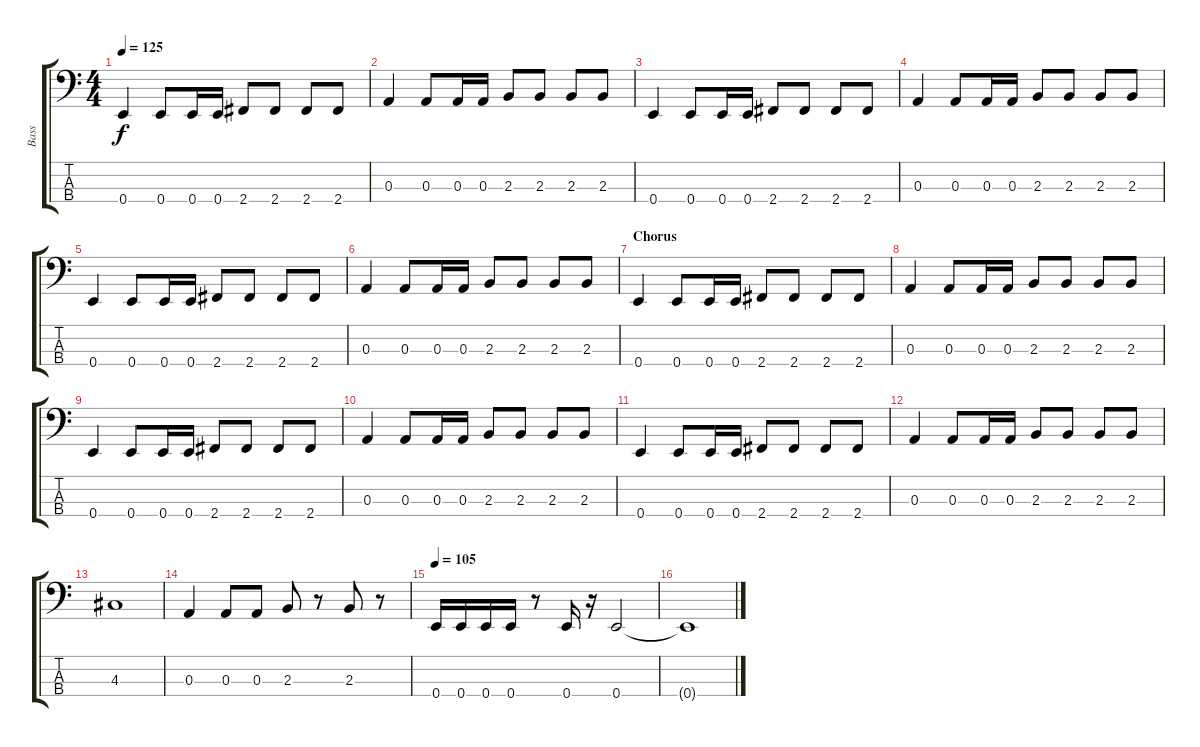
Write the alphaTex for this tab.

\track ("Bass" "Bass") {instrument electricbasspick}
\staff {score tabs}
\tuning (G2 D2 A1 E1) {hide}
\ts (4 4)
\tempo 125
\clef f4
\ks c
0.4.4{dy f} 0.4.8 0.4.16 0.4.16 2.4.8 2.4.8 2.4.8 2.4.8 |
0.3.4 0.3.8 0.3.16 0.3.16 2.3.8 2.3.8 2.3.8 2.3.8 |
0.4.4 0.4.8 0.4.16 0.4.16 2.4.8 2.4.8 2.4.8 2.4.8 |
0.3.4 0.3.8 0.3.16 0.3.16 2.3.8 2.3.8 2.3.8 2.3.8 |
0.4.4 0.4.8 0.4.16 0.4.16 2.4.8 2.4.8 2.4.8 2.4.8 |
0.3.4 0.3.8 0.3.16 0.3.16 2.3.8 2.3.8 2.3.8 2.3.8 |
\section ("" "Chorus")
0.4.4 0.4.8 0.4.16 0.4.16 2.4.8 2.4.8 2.4.8 2.4.8 |
0.3.4 0.3.8 0.3.16 0.3.16 2.3.8 2.3.8 2.3.8 2.3.8 |
0.4.4 0.4.8 0.4.16 0.4.16 2.4.8 2.4.8 2.4.8 2.4.8 |
0.3.4 0.3.8 0.3.16 0.3.16 2.3.8 2.3.8 2.3.8 2.3.8 |
0.4.4 0.4.8 0.4.16 0.4.16 2.4.8 2.4.8 2.4.8 2.4.8 |
0.3.4 0.3.8 0.3.16 0.3.16 2.3.8 2.3.8 2.3.8 2.3.8 |
4.3.1 |
0.3.4 0.3.8 0.3.8 2.3.8 r.8 2.3.8 r.8 |
\tempo 105
0.4.16 0.4.16 0.4.16 0.4.16 r.8 0.4.16 r.16 0.4.2 |
0.4{t}.1
